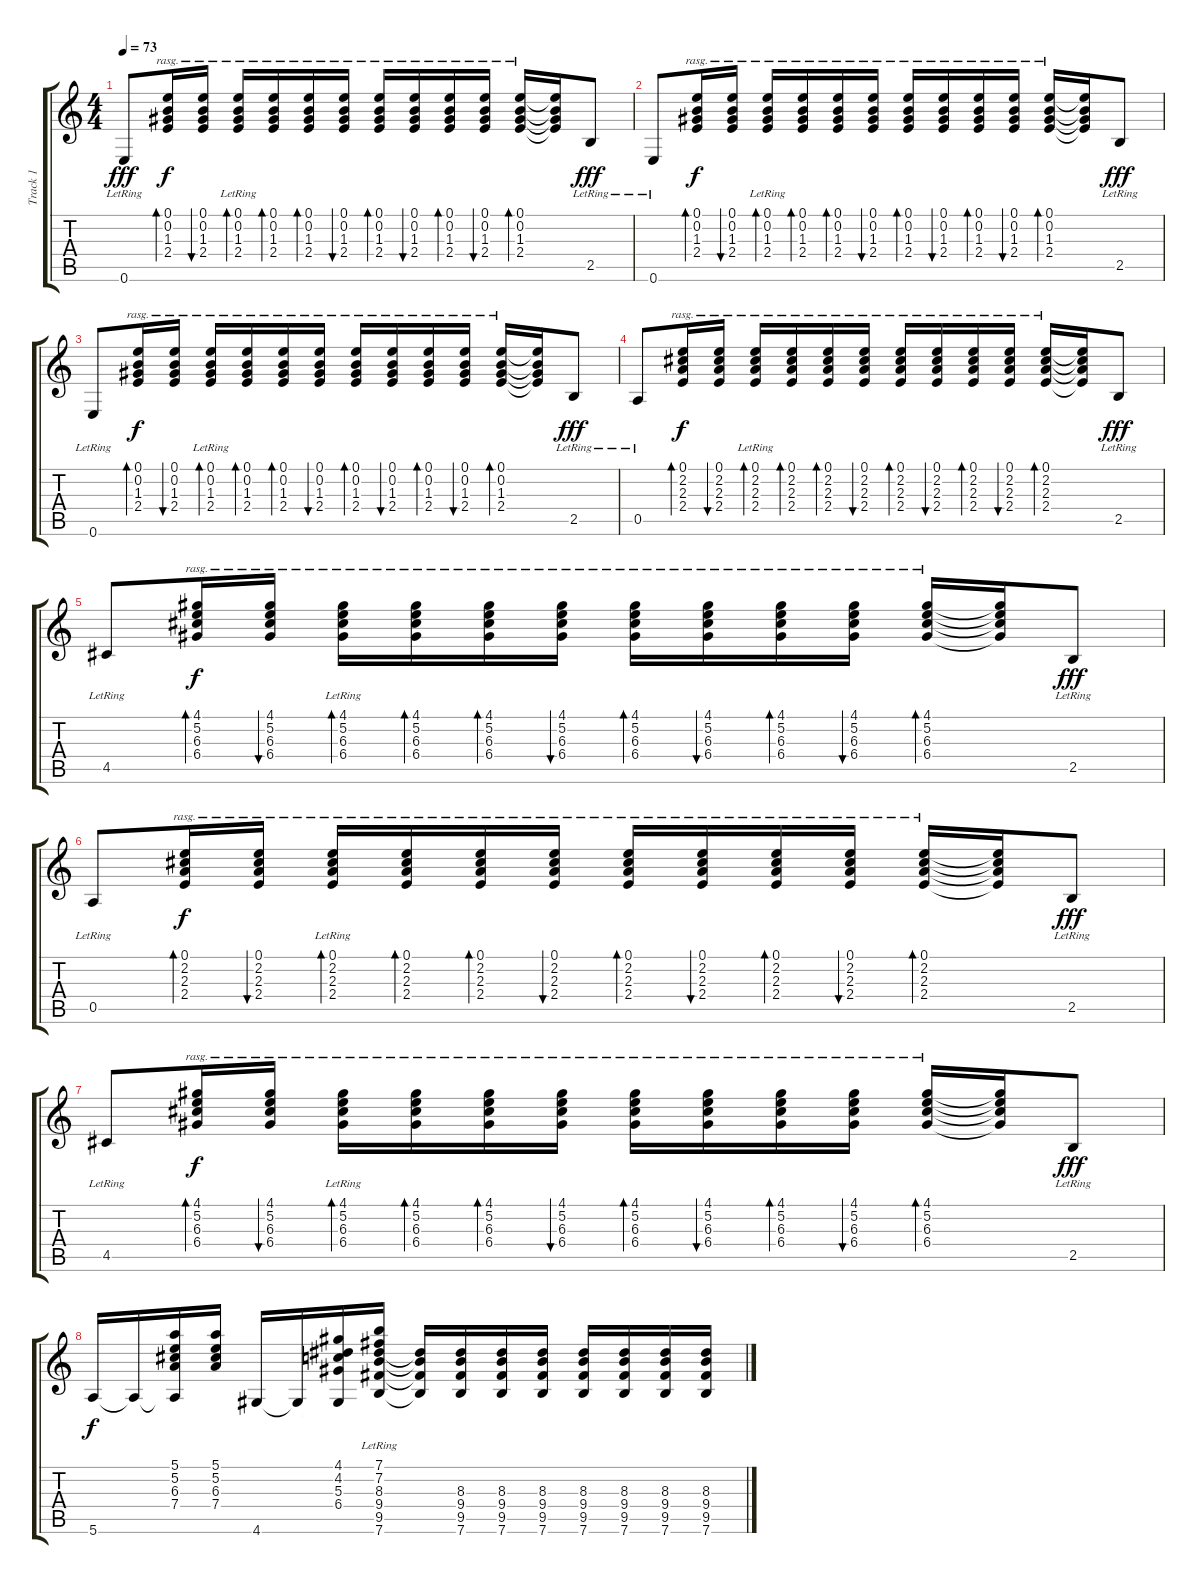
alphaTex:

\track ("Track 1" "Track 1") {instrument acousticguitarnylon}
\staff {score tabs}
\tuning (E4 B3 G3 D3 A2 E2) {hide}
\ts (4 4)
\tempo 73
\clef g2
\ks c
0.6{lr}.8{dy fff} (0.1 0.2 1.3 2.4).16{bd 60 rasg ii dy f} (0.1 0.2 1.3 2.4).16{bu 120 rasg ii} (0.1 0.2 1.3{lr} 2.4{lr}).16{bd 60 rasg ii} (0.1 0.2 1.3 2.4).16{bd 60 rasg ii} (0.1 0.2 1.3 2.4).16{bd 60 rasg ii} (0.1 0.2 1.3 2.4).16{bu 60 rasg ii} (0.1 0.2 1.3 2.4).16{bd 60 rasg ii} (0.1 0.2 1.3 2.4).16{bu 60 rasg ii} (0.1 0.2 1.3 2.4).16{bd 60 rasg ii} (0.1 0.2 1.3 2.4).16{bu 60 rasg ii} (0.1 0.2 1.3 2.4).16{bd 60 rasg ii} (0.1{t} 0.2{t} 1.3{t} 2.4{t}).16 2.5{lr}.8{dy fff} |
0.6{lr}.8 (0.1 0.2 1.3 2.4).16{bd 60 rasg ii dy f} (0.1 0.2 1.3 2.4).16{bu 120 rasg ii} (0.1 0.2 1.3{lr} 2.4{lr}).16{bd 60 rasg ii} (0.1 0.2 1.3 2.4).16{bd 60 rasg ii} (0.1 0.2 1.3 2.4).16{bd 60 rasg ii} (0.1 0.2 1.3 2.4).16{bu 60 rasg ii} (0.1 0.2 1.3 2.4).16{bd 60 rasg ii} (0.1 0.2 1.3 2.4).16{bu 60 rasg ii} (0.1 0.2 1.3 2.4).16{bd 60 rasg ii} (0.1 0.2 1.3 2.4).16{bu 60 rasg ii} (0.1 0.2 1.3 2.4).16{bd 60 rasg ii} (0.1{t} 0.2{t} 1.3{t} 2.4{t}).16 2.5{lr}.8{dy fff} |
0.6{lr}.8 (0.1 0.2 1.3 2.4).16{bd 60 rasg ii dy f} (0.1 0.2 1.3 2.4).16{bu 120 rasg ii} (0.1 0.2 1.3{lr} 2.4{lr}).16{bd 60 rasg ii} (0.1 0.2 1.3 2.4).16{bd 60 rasg ii} (0.1 0.2 1.3 2.4).16{bd 60 rasg ii} (0.1 0.2 1.3 2.4).16{bu 60 rasg ii} (0.1 0.2 1.3 2.4).16{bd 60 rasg ii} (0.1 0.2 1.3 2.4).16{bu 60 rasg ii} (0.1 0.2 1.3 2.4).16{bd 60 rasg ii} (0.1 0.2 1.3 2.4).16{bu 60 rasg ii} (0.1 0.2 1.3 2.4).16{bd 60 rasg ii} (0.1{t} 0.2{t} 1.3{t} 2.4{t}).16 2.5{lr}.8{dy fff} |
0.5{lr}.8 (0.1 2.2 2.3 2.4).16{bd 60 rasg ii dy f} (0.1 2.2 2.3 2.4).16{bu 120 rasg ii} (0.1 2.2 2.3{lr} 2.4{lr}).16{bd 60 rasg ii} (0.1 2.2 2.3 2.4).16{bd 60 rasg ii} (0.1 2.2 2.3 2.4).16{bd 60 rasg ii} (0.1 2.2 2.3 2.4).16{bu 60 rasg ii} (0.1 2.2 2.3 2.4).16{bd 60 rasg ii} (0.1 2.2 2.3 2.4).16{bu 60 rasg ii} (0.1 2.2 2.3 2.4).16{bd 60 rasg ii} (0.1 2.2 2.3 2.4).16{bu 60 rasg ii} (0.1 2.2 2.3 2.4).16{bd 60 rasg ii} (0.1{t} 2.2{t} 2.3{t} 2.4{t}).16 2.5{lr}.8{dy fff} |
4.5{lr}.8 (4.1 5.2 6.3 6.4).16{bd 60 rasg ii dy f} (4.1 5.2 6.3 6.4).16{bu 120 rasg ii} (4.1 5.2 6.3{lr} 6.4{lr}).16{bd 60 rasg ii} (4.1 5.2 6.3 6.4).16{bd 60 rasg ii} (4.1 5.2 6.3 6.4).16{bd 60 rasg ii} (4.1 5.2 6.3 6.4).16{bu 60 rasg ii} (4.1 5.2 6.3 6.4).16{bd 60 rasg ii} (4.1 5.2 6.3 6.4).16{bu 60 rasg ii} (4.1 5.2 6.3 6.4).16{bd 60 rasg ii} (4.1 5.2 6.3 6.4).16{bu 60 rasg ii} (4.1 5.2 6.3 6.4).16{bd 60 rasg ii} (4.1{t} 5.2{t} 6.3{t} 6.4{t}).16 2.5{lr}.8{dy fff} |
0.5{lr}.8 (0.1 2.2 2.3 2.4).16{bd 60 rasg ii dy f} (0.1 2.2 2.3 2.4).16{bu 120 rasg ii} (0.1 2.2 2.3{lr} 2.4{lr}).16{bd 60 rasg ii} (0.1 2.2 2.3 2.4).16{bd 60 rasg ii} (0.1 2.2 2.3 2.4).16{bd 60 rasg ii} (0.1 2.2 2.3 2.4).16{bu 60 rasg ii} (0.1 2.2 2.3 2.4).16{bd 60 rasg ii} (0.1 2.2 2.3 2.4).16{bu 60 rasg ii} (0.1 2.2 2.3 2.4).16{bd 60 rasg ii} (0.1 2.2 2.3 2.4).16{bu 60 rasg ii} (0.1 2.2 2.3 2.4).16{bd 60 rasg ii} (0.1{t} 2.2{t} 2.3{t} 2.4{t}).16 2.5{lr}.8{dy fff} |
4.5{lr}.8 (4.1 5.2 6.3 6.4).16{bd 60 rasg ii dy f} (4.1 5.2 6.3 6.4).16{bu 120 rasg ii} (4.1 5.2 6.3{lr} 6.4{lr}).16{bd 60 rasg ii} (4.1 5.2 6.3 6.4).16{bd 60 rasg ii} (4.1 5.2 6.3 6.4).16{bd 60 rasg ii} (4.1 5.2 6.3 6.4).16{bu 60 rasg ii} (4.1 5.2 6.3 6.4).16{bd 60 rasg ii} (4.1 5.2 6.3 6.4).16{bu 60 rasg ii} (4.1 5.2 6.3 6.4).16{bd 60 rasg ii} (4.1 5.2 6.3 6.4).16{bu 60 rasg ii} (4.1 5.2 6.3 6.4).16{bd 60 rasg ii} (4.1{t} 5.2{t} 6.3{t} 6.4{t}).16 2.5{lr}.8{dy fff} |
5.6.16{dy f} 5.6{t}.16 (5.1 5.2 6.3 7.4 5.6{t}).16 (5.1 5.2 6.3 7.4).16 4.6.16 4.6{t}.16 (4.1 4.2 5.3 6.4 4.6{t}).16 (7.1{lr} 7.2{lr} 8.3{lr} 9.4{lr} 9.5{lr} 7.6{lr}).16 (8.3{t} 9.4{t} 9.5{t} 7.6{t}).16 (8.3 9.4 9.5 7.6).16 (8.3 9.4 9.5 7.6).16 (8.3 9.4 9.5 7.6).16 (8.3 9.4 9.5 7.6).16 (8.3 9.4 9.5 7.6).16 (8.3 9.4 9.5 7.6).16 (8.3 9.4 9.5 7.6).16
